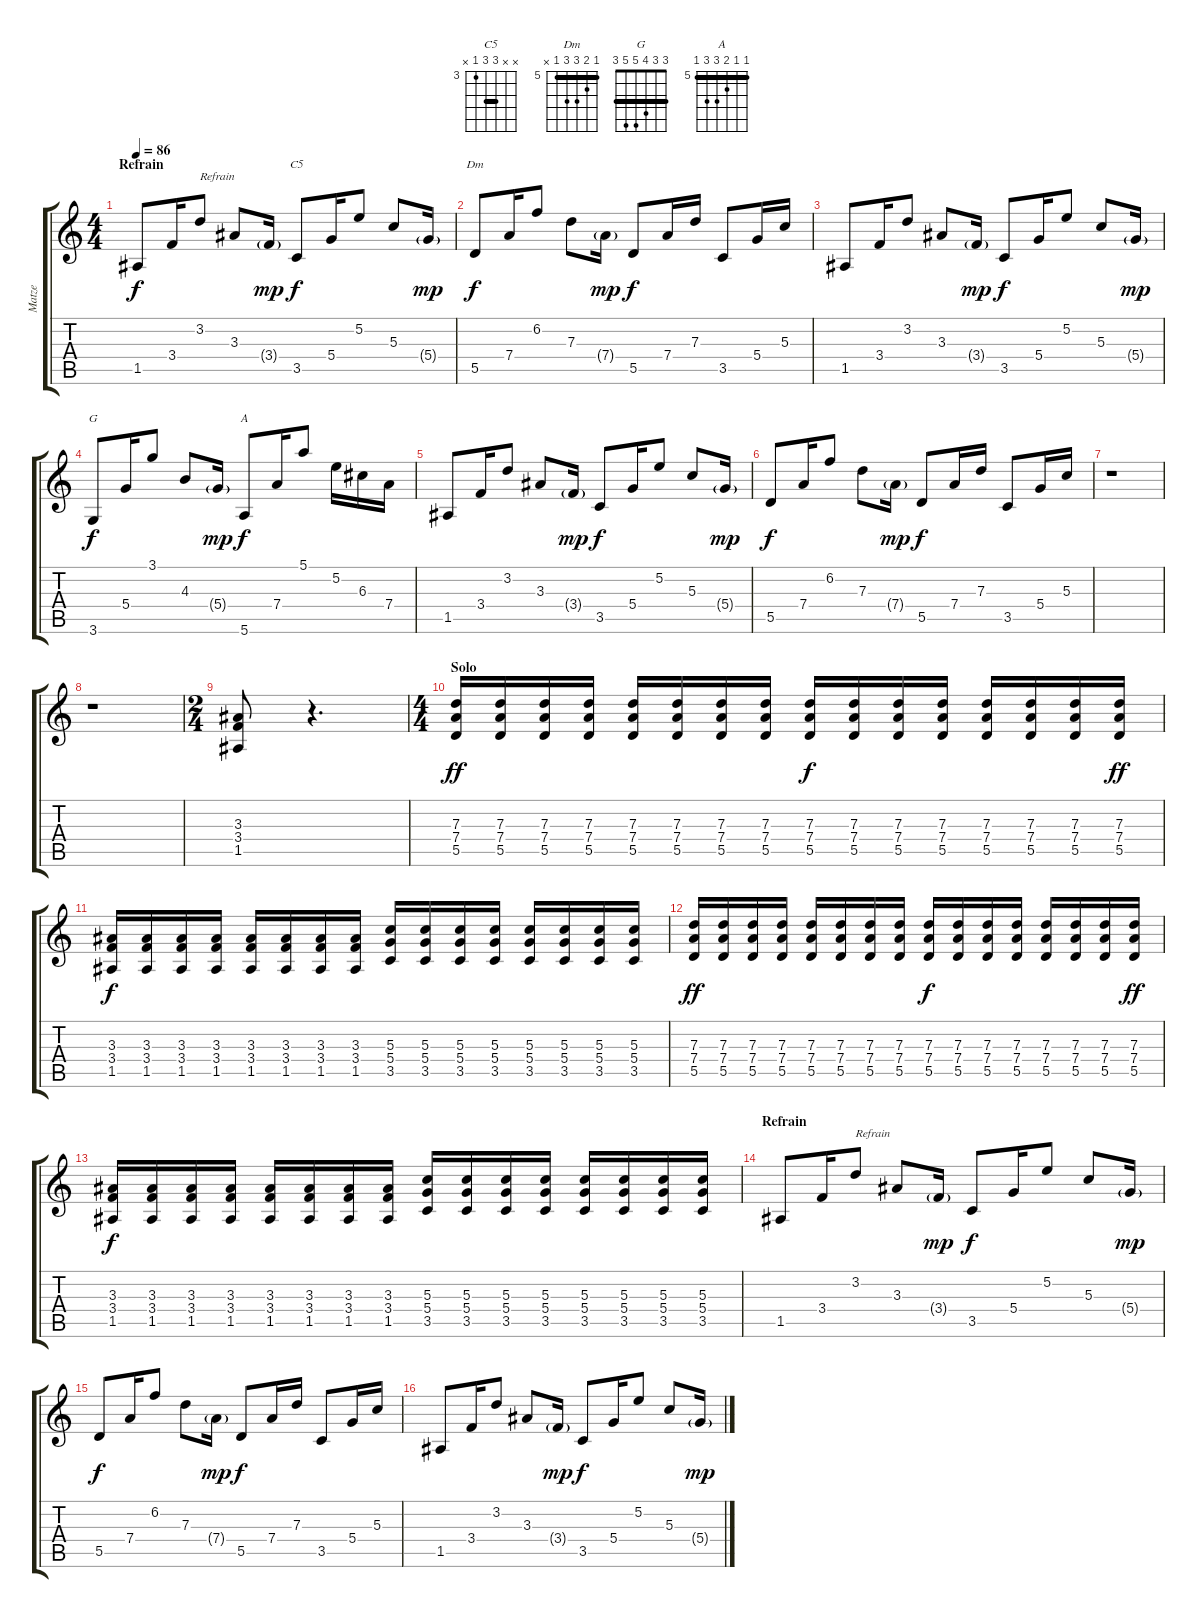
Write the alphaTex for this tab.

\track ("Matze" "Matze") {instrument distortionguitar}
\staff {score tabs}
\tuning (E4 B3 G3 D3 A2 E2) {hide}
\chord ("C5" x x 5 5 3 x) {firstfret 3 barre 5}
\chord ("Dm" 5 6 7 7 5 x) {firstfret 5 barre 5}
\chord ("G" 3 3 4 5 5 3) {barre 3}
\chord ("A" 5 5 6 7 7 5) {firstfret 5 barre 5}
\ts (4 4)
\section ("" "Refrain")
\tempo 86
\clef g2
\ks c
1.5.8{dy f instrument electricguitarclean} 3.4.16 3.2.8{txt "Refrain"} 3.3.8 3.4{g}.16{dy mp} 3.5.8{ch "C5" dy f} 5.4.16 5.2.8 5.3.8 5.4{g}.16{dy mp} |
5.5.8{ch "Dm" dy f} 7.4.16 6.2.8 7.3.8 7.4{g}.16{dy mp} 5.5.8{dy f} 7.4.16 7.3.16 3.5.8 5.4.16 5.3.16 |
1.5.8 3.4.16 3.2.8 3.3.8 3.4{g}.16{dy mp} 3.5.8{dy f} 5.4.16 5.2.8 5.3.8 5.4{g}.16{dy mp} |
3.6.8{ch "G" dy f} 5.4.16 3.1.8 4.3.8 5.4{g}.16{dy mp} 5.6.8{ch "A" dy f} 7.4.16 5.1.8 5.2.16 6.3.16 7.4.16 |
1.5.8 3.4.16 3.2.8 3.3.8 3.4{g}.16{dy mp} 3.5.8{dy f} 5.4.16 5.2.8 5.3.8 5.4{g}.16{dy mp} |
5.5.8{dy f} 7.4.16 6.2.8 7.3.8 7.4{g}.16{dy mp} 5.5.8{dy f} 7.4.16 7.3.16 3.5.8 5.4.16 5.3.16 |
r.1 |
r.1 |
\ts (2 4)
(3.3 3.4 1.5).8{instrument distortionguitar} r.4{d} |
\ts (4 4)
\section ("" "Solo")
(7.3 7.4 5.5).16{dy ff} (7.3 7.4 5.5).16 (7.3 7.4 5.5).16 (7.3 7.4 5.5).16 (7.3 7.4 5.5).16 (7.3 7.4 5.5).16 (7.3 7.4 5.5).16 (7.3 7.4 5.5).16 (7.3 7.4 5.5).16{dy f} (7.3 7.4 5.5).16 (7.3 7.4 5.5).16 (7.3 7.4 5.5).16 (7.3 7.4 5.5).16 (7.3 7.4 5.5).16 (7.3 7.4 5.5).16 (7.3 7.4 5.5).16{dy ff} |
(3.3 3.4 1.5).16{dy f} (3.3 3.4 1.5).16 (3.3 3.4 1.5).16 (3.3 3.4 1.5).16 (3.3 3.4 1.5).16 (3.3 3.4 1.5).16 (3.3 3.4 1.5).16 (3.3 3.4 1.5).16 (5.3 5.4 3.5).16 (5.3 5.4 3.5).16 (5.3 5.4 3.5).16 (5.3 5.4 3.5).16 (5.3 5.4 3.5).16 (5.3 5.4 3.5).16 (5.3 5.4 3.5).16 (5.3 5.4 3.5).16 |
(7.3 7.4 5.5).16{dy ff} (7.3 7.4 5.5).16 (7.3 7.4 5.5).16 (7.3 7.4 5.5).16 (7.3 7.4 5.5).16 (7.3 7.4 5.5).16 (7.3 7.4 5.5).16 (7.3 7.4 5.5).16 (7.3 7.4 5.5).16{dy f} (7.3 7.4 5.5).16 (7.3 7.4 5.5).16 (7.3 7.4 5.5).16 (7.3 7.4 5.5).16 (7.3 7.4 5.5).16 (7.3 7.4 5.5).16 (7.3 7.4 5.5).16{dy ff} |
(3.3 3.4 1.5).16{dy f} (3.3 3.4 1.5).16 (3.3 3.4 1.5).16 (3.3 3.4 1.5).16 (3.3 3.4 1.5).16 (3.3 3.4 1.5).16 (3.3 3.4 1.5).16 (3.3 3.4 1.5).16 (5.3 5.4 3.5).16 (5.3 5.4 3.5).16 (5.3 5.4 3.5).16 (5.3 5.4 3.5).16 (5.3 5.4 3.5).16 (5.3 5.4 3.5).16 (5.3 5.4 3.5).16 (5.3 5.4 3.5).16 |
\section ("" "Refrain")
1.5.8{instrument electricguitarclean} 3.4.16 3.2.8{txt "Refrain"} 3.3.8 3.4{g}.16{dy mp} 3.5.8{dy f} 5.4.16 5.2.8 5.3.8 5.4{g}.16{dy mp} |
5.5.8{dy f} 7.4.16 6.2.8 7.3.8 7.4{g}.16{dy mp} 5.5.8{dy f} 7.4.16 7.3.16 3.5.8 5.4.16 5.3.16 |
1.5.8 3.4.16 3.2.8 3.3.8 3.4{g}.16{dy mp} 3.5.8{dy f} 5.4.16 5.2.8 5.3.8 5.4{g}.16{dy mp}
